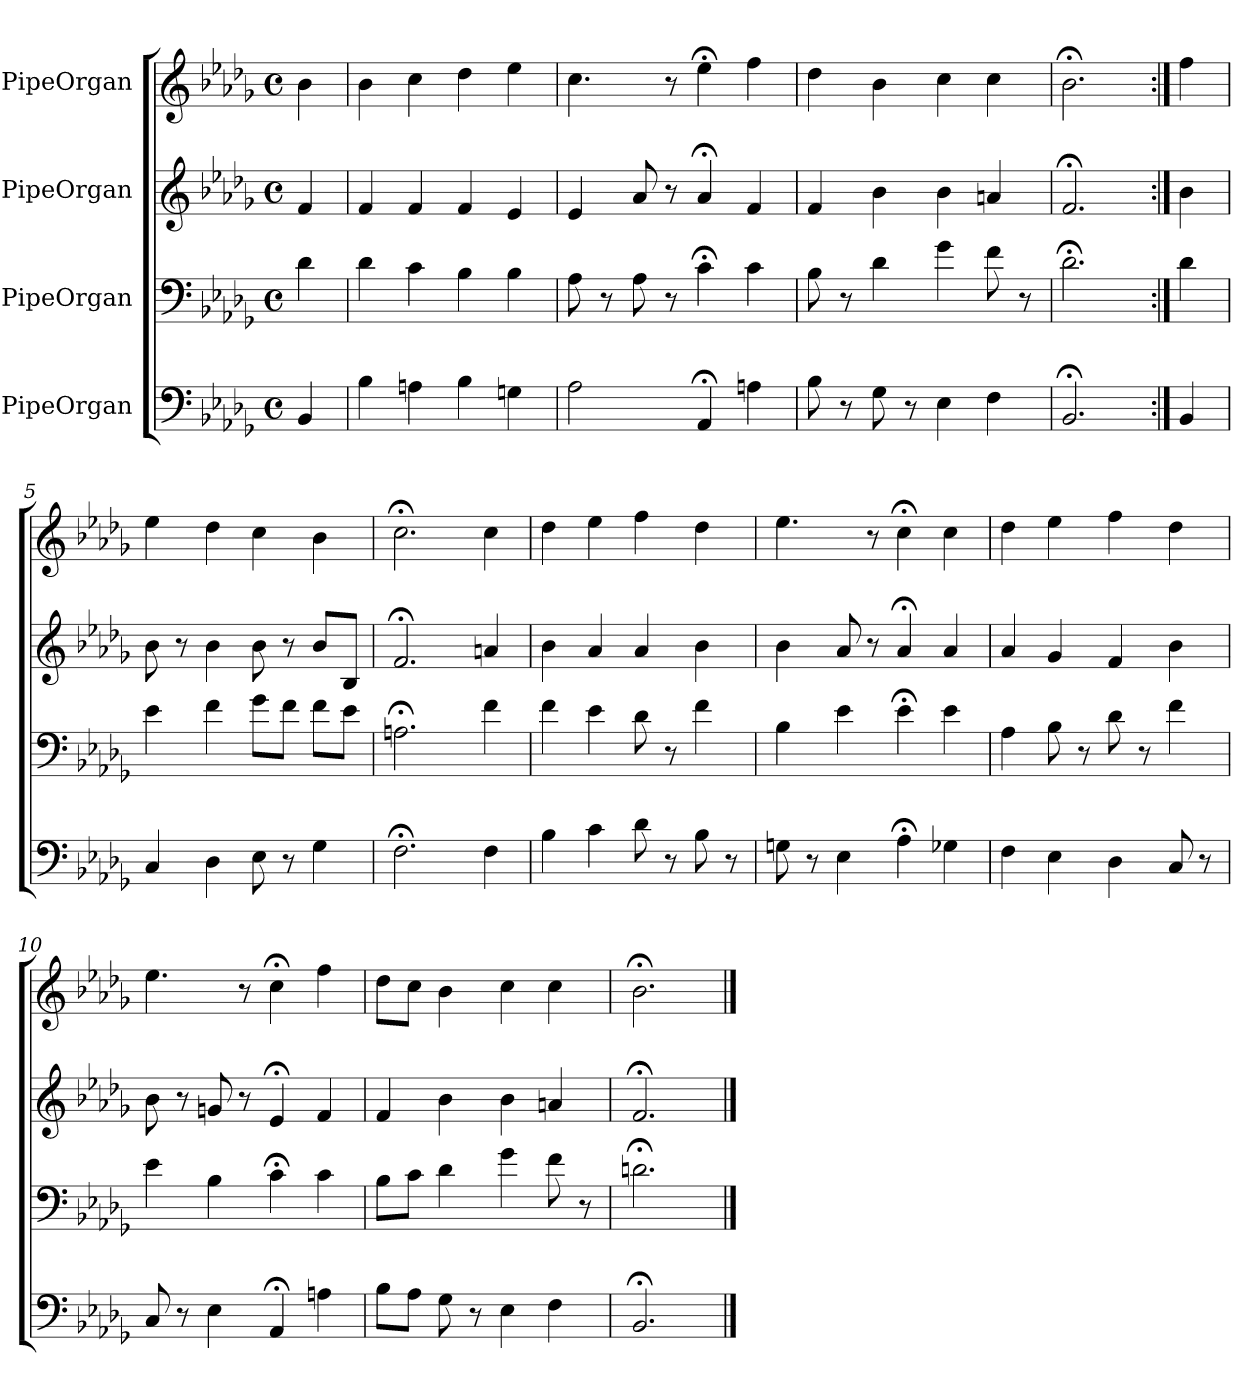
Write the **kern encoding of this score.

**kern	**kern	**kern	**kern
*part4	*part3	*part2	*part1
*staff4	*staff3	*staff2	*staff1
*I"PipeOrgan	*I"PipeOrgan	*I"PipeOrgan	*I"PipeOrgan
*clefF4	*clefF4	*clefG2	*clefG2
*k[b-e-a-d-g-]	*k[b-e-a-d-g-]	*k[b-e-a-d-g-]	*k[b-e-a-d-g-]
*b-:	*b-:	*b-:	*b-:
*M4/4	*M4/4	*M4/4	*M4/4
*met(c)	*met(c)	*met(c)	*met(c)
*MM60	*MM60	*MM60	*MM60
=	=	=	=
4BB-	4d-	4f	4b-
=1	=1	=1	=1
4B-	4d-	4f	4b-
4An	4c	4f	4cc
4B-	4B-	4f	4dd-
4Gn	4B-	4e-	4ee-
=2	=2	=2	=2
2A-	8A-	4e-	4.cc
.	8r	.	.
.	8A-	8a-	.
.	8r	8r	8r
4AA-;<	4c;<	4a-;<	4ee-;<
4An	4c	4f	4ff
=3	=3	=3	=3
8B-	8B-	4f	4dd-
8r	8r	.	.
8G-	4d-	4b-	4b-
8r	.	.	.
4E-	4g-	4b-	4cc
4F	8f	4an	4cc
.	8r	.	.
=4	=4	=4	=4
2.BB-;<	2.d-;<	2.f;<	2.b-;<
=:|!	=:|!	=:|!	=:|!
4BB-	4d-	4b-	4ff
=5	=5	=5	=5
4C	4e-	8b-	4ee-
.	.	8r	.
4D-	4f	4b-	4dd-
8E-	8g-\L	8b-	4cc
8r	8f\J	8r	.
4G-	8f\L	8b-/L	4b-
.	8e-\J	8B-/J	.
=6	=6	=6	=6
2.F;<	2.An;<	2.f;<	2.cc;<
4F	4f	4an	4cc
=7	=7	=7	=7
4B-	4f	4b-	4dd-
4c	4e-	4a-	4ee-
8d-	8d-	4a-	4ff
8r	8r	.	.
8B-	4f	4b-	4dd-
8r	.	.	.
=8	=8	=8	=8
8Gn	4B-	4b-	4.ee-
8r	.	.	.
4E-	4e-	8a-	.
.	.	8r	8r
4A-;<	4e-;<	4a-;<	4cc;<
4G-X	4e-	4a-	4cc
=9	=9	=9	=9
4F	4A-	4a-	4dd-
4E-	8B-	4g-	4ee-
.	8r	.	.
4D-	8d-	4f	4ff
.	8r	.	.
8C	4f	4b-	4dd-
8r	.	.	.
=10	=10	=10	=10
8C	4e-	8b-	4.ee-
8r	.	8r	.
4E-	4B-	8gn	.
.	.	8r	8r
4AA-;<	4c;<	4e-;<	4cc;<
4An	4c	4f	4ff
=11	=11	=11	=11
8B-\L	8B-\L	4f	8dd-\L
8A-\J	8c\J	.	8cc\J
8G-	4d-	4b-	4b-
8r	.	.	.
4E-	4g-	4b-	4cc
4F	8f	4an	4cc
.	8r	.	.
=12	=12	=12	=12
2.BB-;<	2.dn;<	2.f;<	2.b-;<
==	==	==	==
*-	*-	*-	*-
